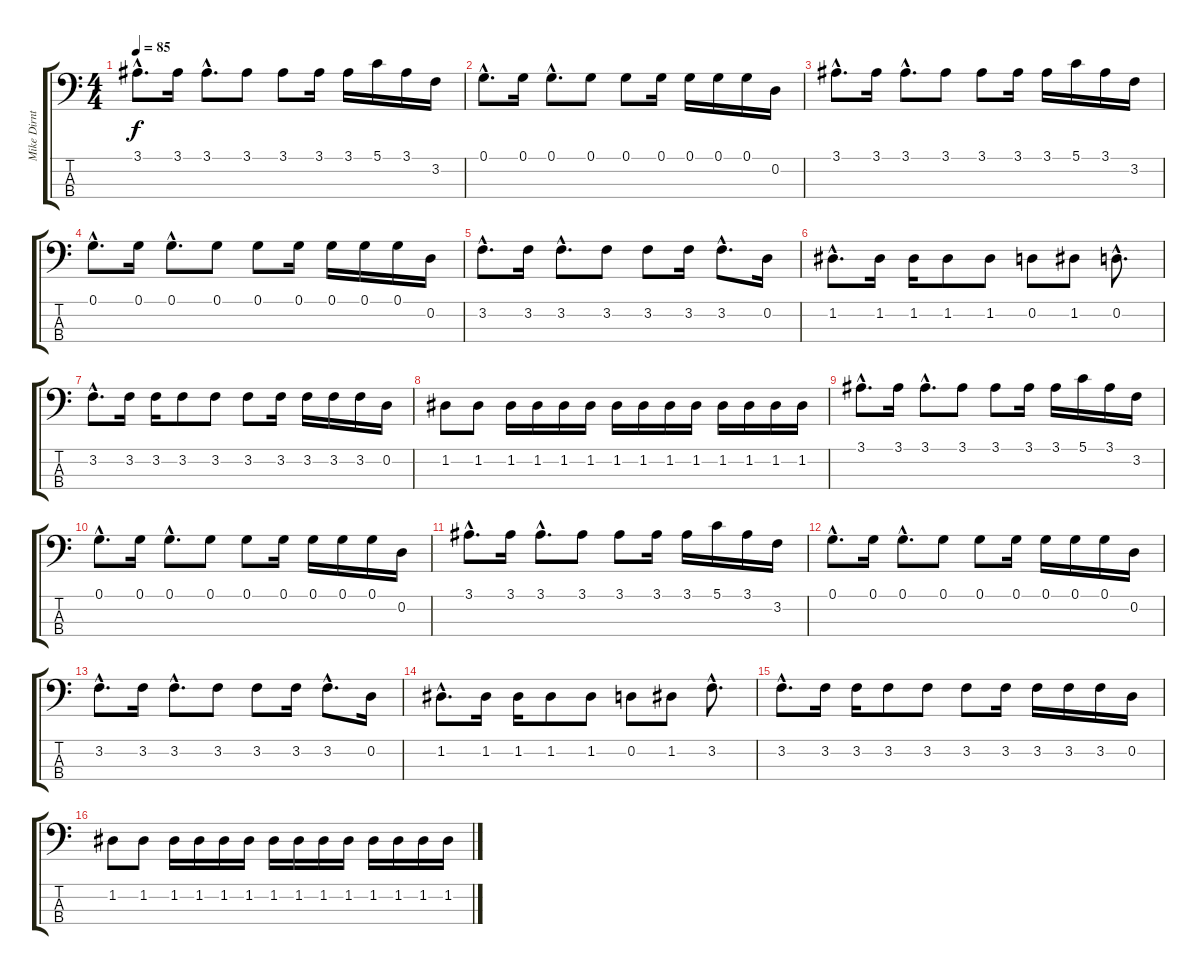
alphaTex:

\track ("Mike Dirnt" "Mike Dirnt") {instrument fretlessbass}
\staff {score tabs}
\tuning (G2 D2 A1 E1) {hide}
\ts (4 4)
\tempo 85
\clef f4
\ks c
3.1{hac}.8{d dy f} 3.1.16 3.1{hac}.8{d} 3.1.8 3.1.8 3.1.16 3.1.16 5.1.16 3.1.16 3.2.16 |
0.1{hac}.8{d} 0.1.16 0.1{hac}.8{d} 0.1.8 0.1.8 0.1.16 0.1.16 0.1.16 0.1.16 0.2.16 |
3.1{hac}.8{d} 3.1.16 3.1{hac}.8{d} 3.1.8 3.1.8 3.1.16 3.1.16 5.1.16 3.1.16 3.2.16 |
0.1{hac}.8{d} 0.1.16 0.1{hac}.8{d} 0.1.8 0.1.8 0.1.16 0.1.16 0.1.16 0.1.16 0.2.16 |
3.2{hac}.8{d} 3.2.16 3.2{hac}.8{d} 3.2.8 3.2.8 3.2.16 3.2{hac}.8{d} 0.2.16 |
1.2{hac}.8{d} 1.2.16 1.2.16 1.2.8 1.2.8 0.2.8 1.2.8 0.2{hac}.8{d} |
3.2{hac}.8{d} 3.2.16 3.2.16 3.2.8 3.2.8 3.2.8 3.2.16 3.2.16 3.2.16 3.2.16 0.2.16 |
1.2.8 1.2.8 1.2.16 1.2.16 1.2.16 1.2.16 1.2.16 1.2.16 1.2.16 1.2.16 1.2.16 1.2.16 1.2.16 1.2.16 |
3.1{hac}.8{d} 3.1.16 3.1{hac}.8{d} 3.1.8 3.1.8 3.1.16 3.1.16 5.1.16 3.1.16 3.2.16 |
0.1{hac}.8{d} 0.1.16 0.1{hac}.8{d} 0.1.8 0.1.8 0.1.16 0.1.16 0.1.16 0.1.16 0.2.16 |
3.1{hac}.8{d} 3.1.16 3.1{hac}.8{d} 3.1.8 3.1.8 3.1.16 3.1.16 5.1.16 3.1.16 3.2.16 |
0.1{hac}.8{d} 0.1.16 0.1{hac}.8{d} 0.1.8 0.1.8 0.1.16 0.1.16 0.1.16 0.1.16 0.2.16 |
3.2{hac}.8{d} 3.2.16 3.2{hac}.8{d} 3.2.8 3.2.8 3.2.16 3.2{hac}.8{d} 0.2.16 |
1.2{hac}.8{d} 1.2.16 1.2.16 1.2.8 1.2.8 0.2.8 1.2.8 3.2{hac}.8{d} |
3.2{hac}.8{d} 3.2.16 3.2.16 3.2.8 3.2.8 3.2.8 3.2.16 3.2.16 3.2.16 3.2.16 0.2.16 |
1.2.8 1.2.8 1.2.16 1.2.16 1.2.16 1.2.16 1.2.16 1.2.16 1.2.16 1.2.16 1.2.16 1.2.16 1.2.16 1.2.16
